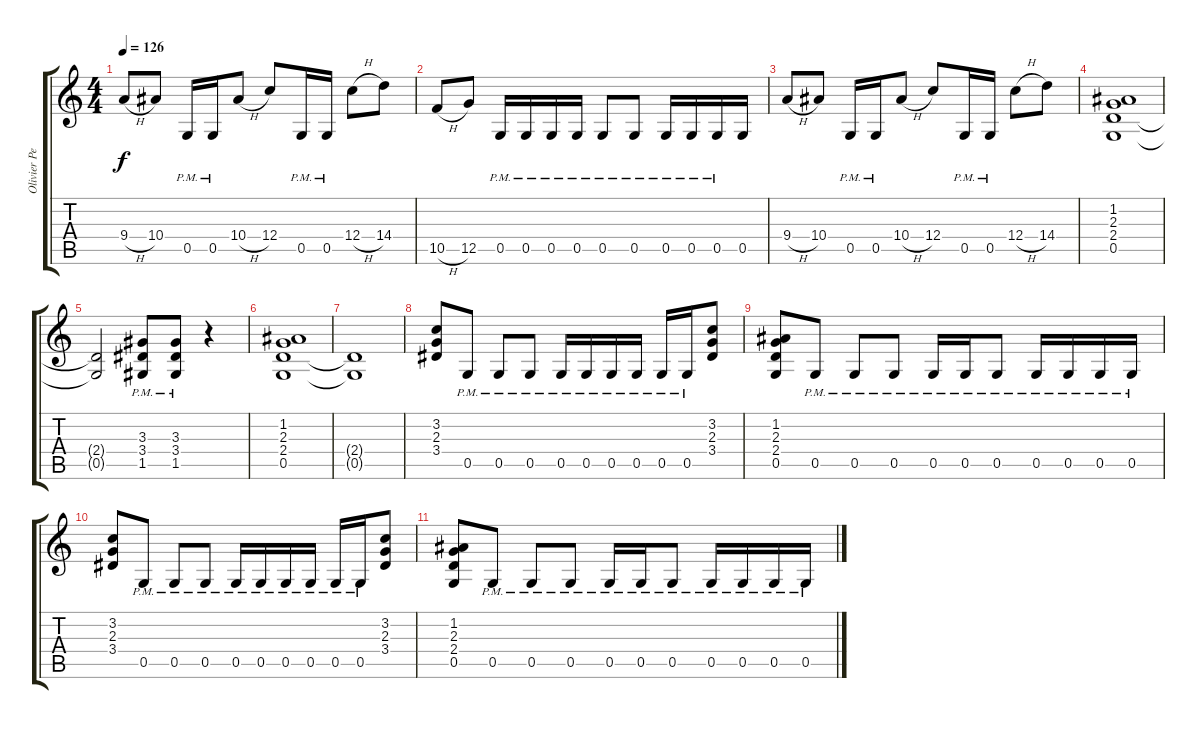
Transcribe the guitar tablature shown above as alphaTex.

\track ("Olivier Perrier-Maurel" "Olivier Pe") {instrument distortionguitar}
\staff {score tabs}
\tuning (D4 A3 F3 C3 G2 D2) {hide}
\ts (4 4)
\tempo 126
\clef g2
\ks c
9.4{h}.8{dy f} 10.4.8 0.5{pm}.16 0.5{pm}.16 10.4{h}.8 12.4.8 0.5{pm}.16 0.5{pm}.16 12.4{h}.8 14.4.8 |
10.5{h}.8 12.5.8 0.5{pm}.16 0.5{pm}.16 0.5{pm}.16 0.5{pm}.16 0.5{pm}.8 0.5{pm}.8 0.5{pm}.16 0.5{pm}.16 0.5{pm}.16 0.5.16 |
9.4{h}.8 10.4.8 0.5{pm}.16 0.5{pm}.16 10.4{h}.8 12.4.8 0.5{pm}.16 0.5{pm}.16 12.4{h}.8 14.4.8 |
(1.2 2.3 2.4 0.5).1 |
(2.4{t} 0.5{t}).2 (3.3{pm} 3.4 1.5).8 (3.3{pm} 3.4 1.5).8 r.4 |
(1.2 2.3 2.4 0.5).1 |
(2.4{t} 0.5{t}).1 |
(3.2 2.3 3.4).8 0.5{pm}.8 0.5{pm}.8 0.5{pm}.8 0.5{pm}.16 0.5{pm}.16 0.5{pm}.16 0.5{pm}.16 0.5{pm}.16 0.5{pm}.16 (3.2 2.3 3.4).8 |
(1.2 2.3 2.4 0.5).8 0.5{pm}.8 0.5{pm}.8 0.5{pm}.8 0.5{pm}.16 0.5{pm}.16 0.5{pm}.8 0.5{pm}.16 0.5{pm}.16 0.5{pm}.16 0.5{pm}.16 |
(3.2 2.3 3.4).8 0.5{pm}.8 0.5{pm}.8 0.5{pm}.8 0.5{pm}.16 0.5{pm}.16 0.5{pm}.16 0.5{pm}.16 0.5{pm}.16 0.5{pm}.16 (3.2 2.3 3.4).8 |
(1.2 2.3 2.4 0.5).8 0.5{pm}.8 0.5{pm}.8 0.5{pm}.8 0.5{pm}.16 0.5{pm}.16 0.5{pm}.8 0.5{pm}.16 0.5{pm}.16 0.5{pm}.16 0.5{pm}.16
